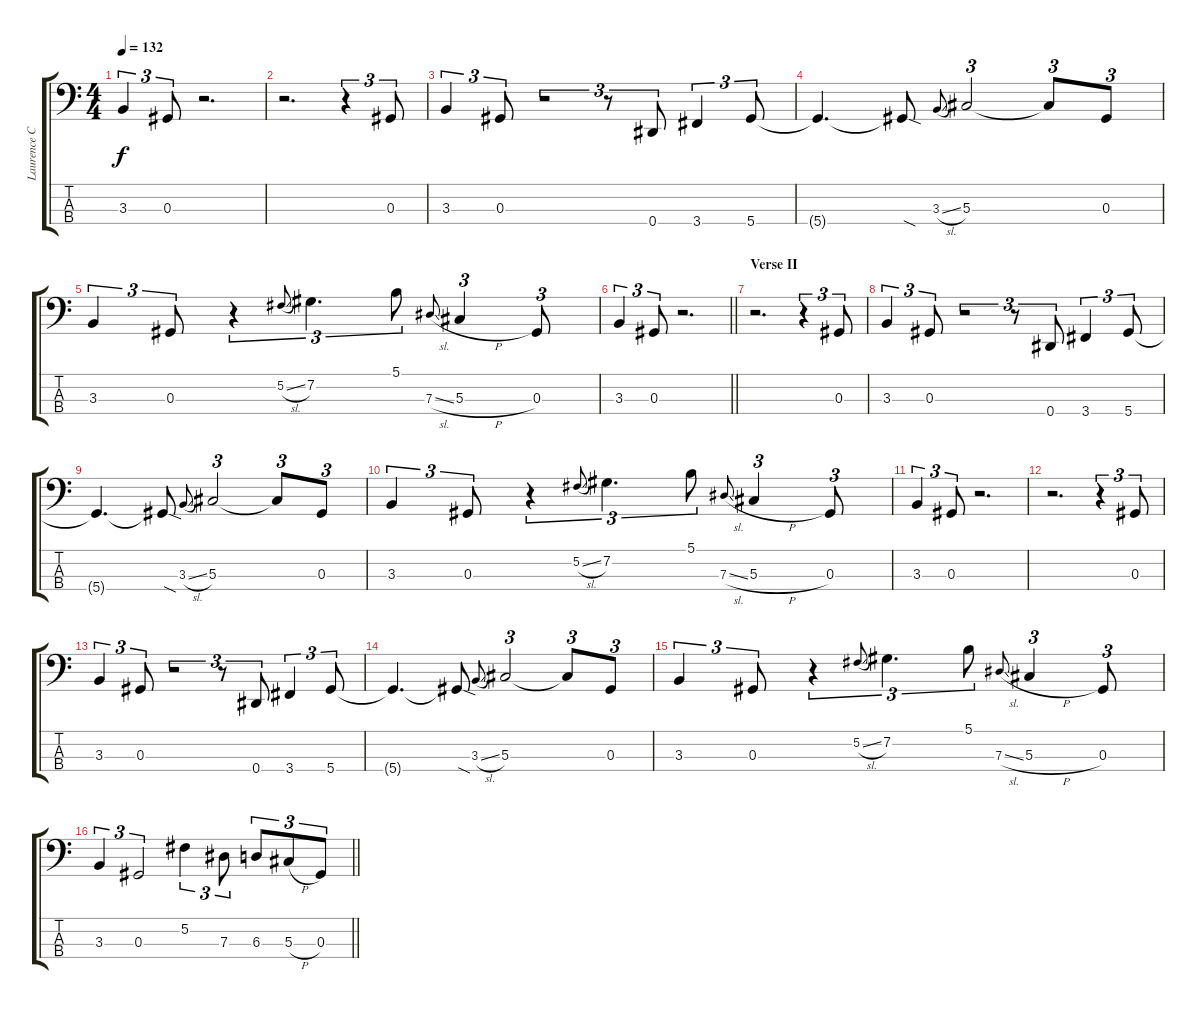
\track ("Laurence Cottle" "Laurence C") {instrument electricbassfinger}
\staff {score tabs}
\tuning (Gb2 Db2 Ab1 Eb1) {hide}
\ts (4 4)
\tempo 132
\clef f4
\ks c
3.3.4{tu (3 2) dy f} 0.3.8{tu (3 2)} r.2{d} |
r.2{d} r.4{tu (3 2)} 0.3.8{tu (3 2)} |
3.3.4{tu (3 2)} 0.3.8{tu (3 2)} r.2{tu (3 2)} r.8{tu (3 2)} 0.4.8{tu (3 2)} 3.4.4{tu (3 2)} 5.4.8{tu (3 2)} |
5.4{t}.4{d} 5.4{sod t}.8 3.3{sl}.8{gr onbeat} 5.3.2{tu (3 2)} 5.3{t}.8{tu (3 2)} 0.3.8{tu (3 2)} |
3.3.4{tu (3 2)} 0.3.8{tu (3 2)} r.4{tu (3 2)} 5.2{sl}.8{gr onbeat} 7.2.4{d tu (3 2)} 5.1.8{tu (3 2)} 7.3{sl}.8{gr onbeat} 5.3{h}.4{tu (3 2)} 0.3.8{tu (3 2)} |
\barLineRight lightlight
3.3.4{tu (3 2)} 0.3.8{tu (3 2)} r.2{d} |
\section ("" "Verse II")
r.2{d} r.4{tu (3 2)} 0.3.8{tu (3 2)} |
3.3.4{tu (3 2)} 0.3.8{tu (3 2)} r.2{tu (3 2)} r.8{tu (3 2)} 0.4.8{tu (3 2)} 3.4.4{tu (3 2)} 5.4.8{tu (3 2)} |
5.4{t}.4{d} 5.4{sod t}.8 3.3{sl}.8{gr onbeat} 5.3.2{tu (3 2)} 5.3{t}.8{tu (3 2)} 0.3.8{tu (3 2)} |
3.3.4{tu (3 2)} 0.3.8{tu (3 2)} r.4{tu (3 2)} 5.2{sl}.8{gr onbeat} 7.2.4{d tu (3 2)} 5.1.8{tu (3 2)} 7.3{sl}.8{gr onbeat} 5.3{h}.4{tu (3 2)} 0.3.8{tu (3 2)} |
3.3.4{tu (3 2)} 0.3.8{tu (3 2)} r.2{d} |
r.2{d} r.4{tu (3 2)} 0.3.8{tu (3 2)} |
3.3.4{tu (3 2)} 0.3.8{tu (3 2)} r.2{tu (3 2)} r.8{tu (3 2)} 0.4.8{tu (3 2)} 3.4.4{tu (3 2)} 5.4.8{tu (3 2)} |
5.4{t}.4{d} 5.4{sod t}.8 3.3{sl}.8{gr onbeat} 5.3.2{tu (3 2)} 5.3{t}.8{tu (3 2)} 0.3.8{tu (3 2)} |
3.3.4{tu (3 2)} 0.3.8{tu (3 2)} r.4{tu (3 2)} 5.2{sl}.8{gr onbeat} 7.2.4{d tu (3 2)} 5.1.8{tu (3 2)} 7.3{sl}.8{gr onbeat} 5.3{h}.4{tu (3 2)} 0.3.8{tu (3 2)} |
\barLineRight lightlight
3.3.4{tu (3 2)} 0.3.2{tu (3 2)} 5.2.4{tu (3 2)} 7.3.8{tu (3 2)} 6.3.8{tu (3 2)} 5.3{h}.8{tu (3 2)} 0.3.8{tu (3 2)}
